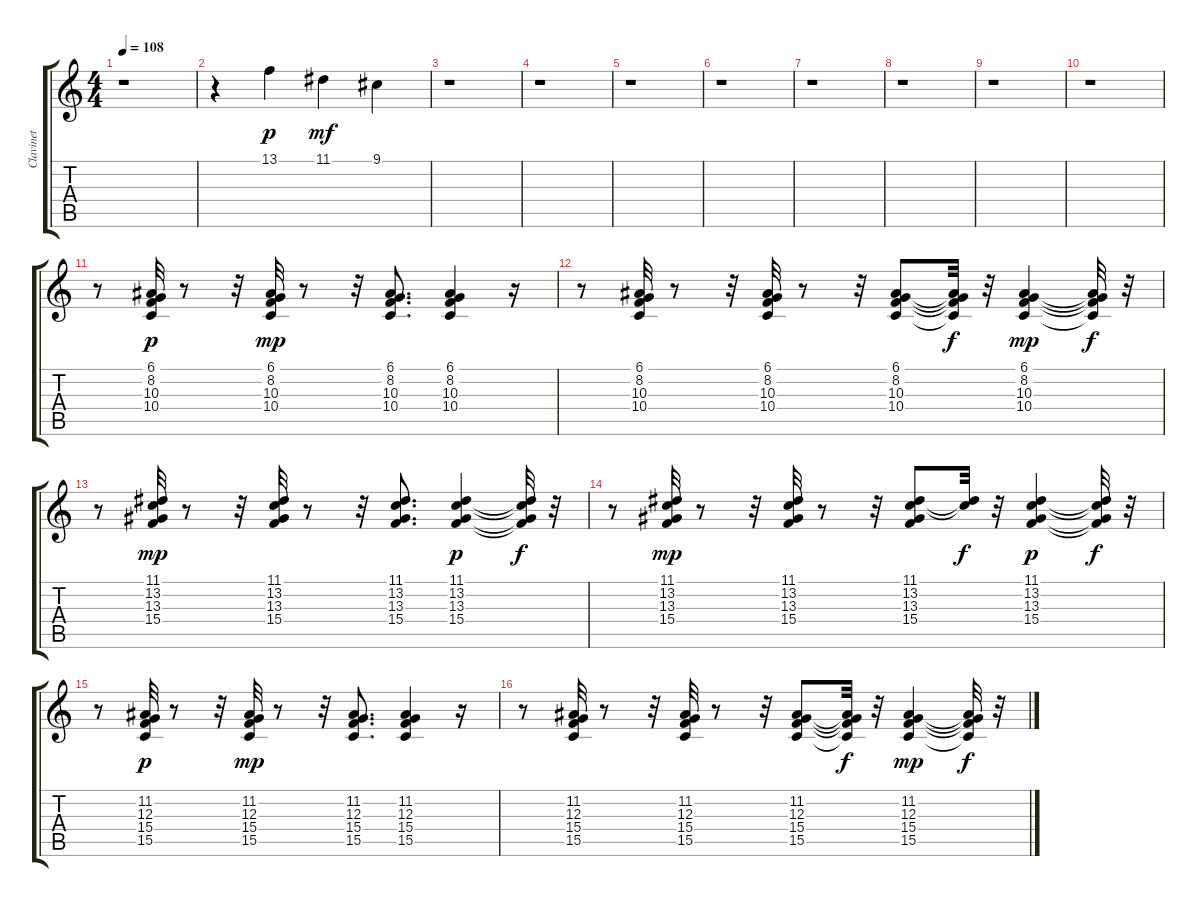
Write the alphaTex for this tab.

\track ("Clavinet" "Clavinet") {instrument clavinet}
\staff {score tabs}
\tuning (E4 B3 G3 D3 A2 E2) {hide}
\ts (4 4)
\tempo 108
\clef g2
\ks c
r.1{dy f} |
r.4 13.1.4{dy p} 11.1.4{dy mf} 9.1.4 |
r.1 |
r.1 |
r.1 |
r.1 |
r.1 |
r.1 |
r.1 |
r.1 |
r.8 (6.1 8.2 10.3 10.4).32{dy p} r.8 r.32 (6.1 8.2 10.3 10.4).32{dy mp} r.8 r.32 (6.1 8.2 10.3 10.4).8{d} (6.1 8.2 10.3 10.4).4 r.16 |
r.8 (6.1 8.2 10.3 10.4).32 r.8 r.32 (6.1 8.2 10.3 10.4).32 r.8 r.32 (6.1 8.2 10.3 10.4).8 (6.1{t} 8.2{t} 10.3{t} 10.4{t}).32{dy f} r.32 (6.1 8.2 10.3 10.4).4{dy mp} (6.1{t} 8.2{t} 10.3{t} 10.4{t}).32{dy f} r.32 |
r.8 (11.1 13.2 13.3 15.4).32{dy mp} r.8 r.32 (11.1 13.2 13.3 15.4).32 r.8 r.32 (11.1 13.2 13.3 15.4).8{d} (11.1 13.2 13.3 15.4).4{dy p} (11.1{t} 13.2{t} 13.3{t} 15.4{t}).32{dy f} r.32 |
r.8 (11.1 13.2 13.3 15.4).32{dy mp} r.8 r.32 (11.1 13.2 13.3 15.4).32 r.8 r.32 (11.1 13.2 13.3 15.4).8 (11.1{t} 13.2{t}).32{dy f} r.32 (11.1 13.2 13.3 15.4).4{dy p} (11.1{t} 13.2{t} 13.3{t} 15.4{t}).32{dy f} r.32 |
r.8 (11.2 12.3 15.4 15.5).32{dy p} r.8 r.32 (11.2 12.3 15.4 15.5).32{dy mp} r.8 r.32 (11.2 12.3 15.4 15.5).8{d} (11.2 12.3 15.4 15.5).4 r.16 |
r.8 (11.2 12.3 15.4 15.5).32 r.8 r.32 (11.2 12.3 15.4 15.5).32 r.8 r.32 (11.2 12.3 15.4 15.5).8 (11.2{t} 12.3{t} 15.4{t} 15.5{t}).32{dy f} r.32 (11.2 12.3 15.4 15.5).4{dy mp} (11.2{t} 12.3{t} 15.4{t} 15.5{t}).32{dy f} r.32
